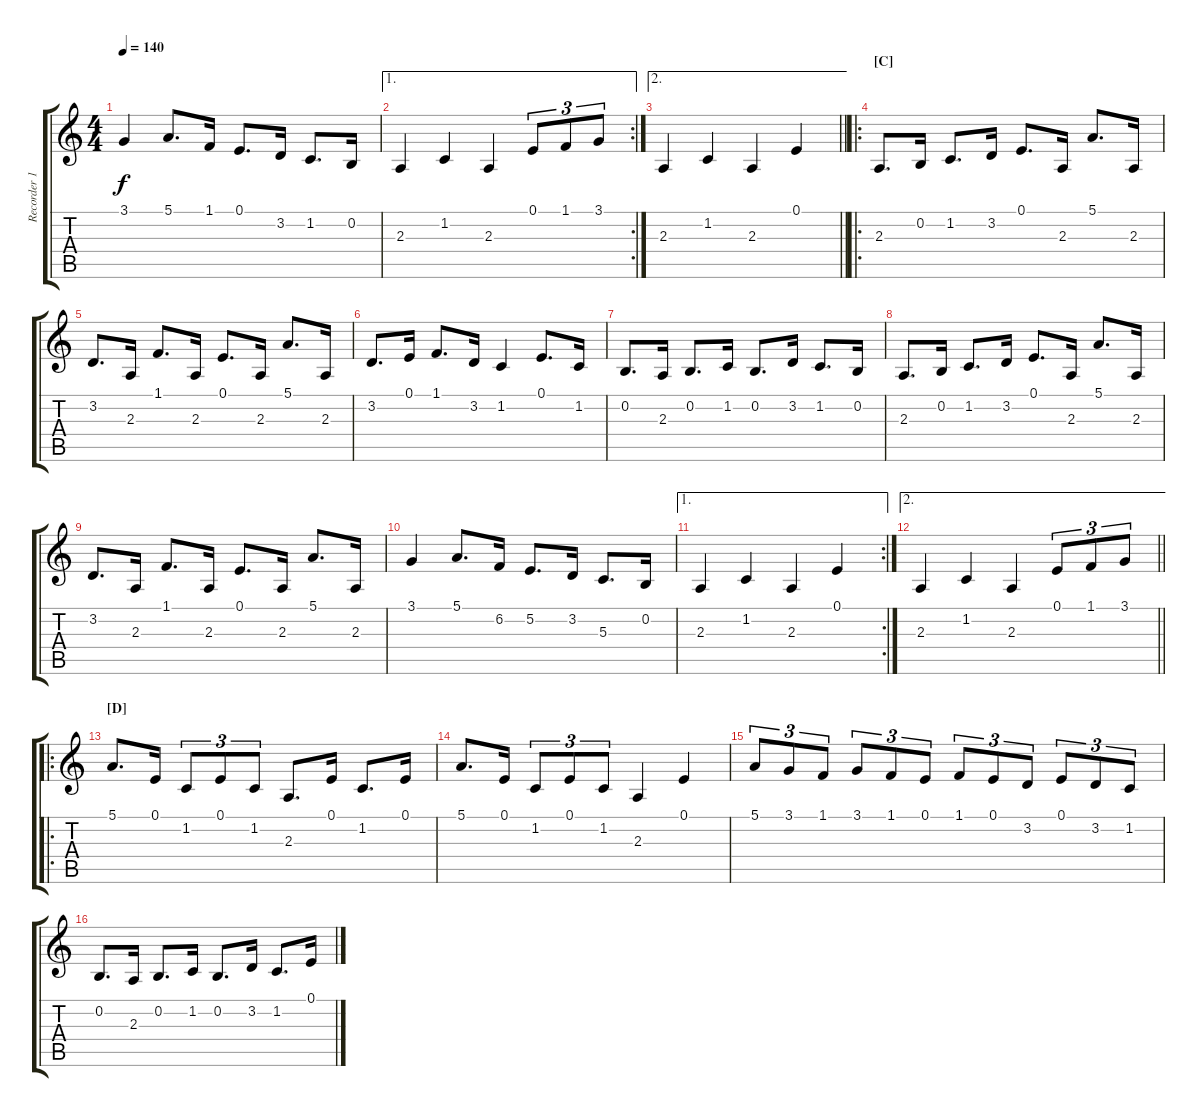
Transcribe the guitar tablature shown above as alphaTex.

\track ("Recorder 1" "Recorder 1") {instrument flute bank 73}
\staff {score tabs}
\tuning (E4 B3 G3 D3 A2 E2) {hide}
\ts (4 4)
\tempo 140
\clef g2
\ks c
3.1.4{dy f} 5.1.8{d} 1.1.16 0.1.8{d} 3.2.16 1.2.8{d} 0.2.16 |
\ae 1
\rc 2
2.3.4 1.2.4 2.3.4 0.1.8{tu (3 2)} 1.1.8{tu (3 2)} 3.1.8{tu (3 2)} |
\ae 2
\barLineRight lightlight
2.3.4 1.2.4 2.3.4 0.1.4 |
\ro
\section ("" "[C]")
2.3.8{d beam Up} 0.2.16{beam Up} 1.2.8{d} 3.2.16 0.1.8{d} 2.3.16 5.1.8{d} 2.3.16 |
3.2.8{d} 2.3.16 1.1.8{d} 2.3.16 0.1.8{d} 2.3.16 5.1.8{d} 2.3.16 |
3.2.8{d} 0.1.16 1.1.8{d} 3.2.16 1.2.4 0.1.8{d} 1.2.16 |
0.2.8{d beam Up} 2.3.16{beam Up} 0.2.8{d} 1.2.16 0.2.8{d} 3.2.16 1.2.8{d} 0.2.16 |
2.3.8{d beam Up} 0.2.16{beam Up} 1.2.8{d} 3.2.16 0.1.8{d} 2.3.16 5.1.8{d} 2.3.16 |
3.2.8{d} 2.3.16 1.1.8{d} 2.3.16 0.1.8{d} 2.3.16 5.1.8{d} 2.3.16 |
3.1.4 5.1.8{d} 6.2.16 5.2.8{d} 3.2.16 5.3.8{d} 0.2.16 |
\ae 1
\rc 2
2.3.4 1.2.4 2.3.4 0.1.4 |
\ae 2
\barLineRight lightlight
2.3.4 1.2.4 2.3.4 0.1.8{tu (3 2)} 1.1.8{tu (3 2)} 3.1.8{tu (3 2)} |
\ro
\section ("" "[D]")
5.1.8{d} 0.1.16 1.2.8{tu (3 2)} 0.1.8{tu (3 2)} 1.2.8{tu (3 2)} 2.3.8{d} 0.1.16 1.2.8{d} 0.1.16 |
5.1.8{d} 0.1.16 1.2.8{tu (3 2)} 0.1.8{tu (3 2)} 1.2.8{tu (3 2)} 2.3.4 0.1.4 |
5.1.8{tu (3 2)} 3.1.8{tu (3 2)} 1.1.8{tu (3 2)} 3.1.8{tu (3 2)} 1.1.8{tu (3 2)} 0.1.8{tu (3 2)} 1.1.8{tu (3 2)} 0.1.8{tu (3 2)} 3.2.8{tu (3 2)} 0.1.8{tu (3 2)} 3.2.8{tu (3 2)} 1.2.8{tu (3 2)} |
0.2.8{d beam Up} 2.3.16{beam Up} 0.2.8{d} 1.2.16 0.2.8{d} 3.2.16 1.2.8{d} 0.1.16
